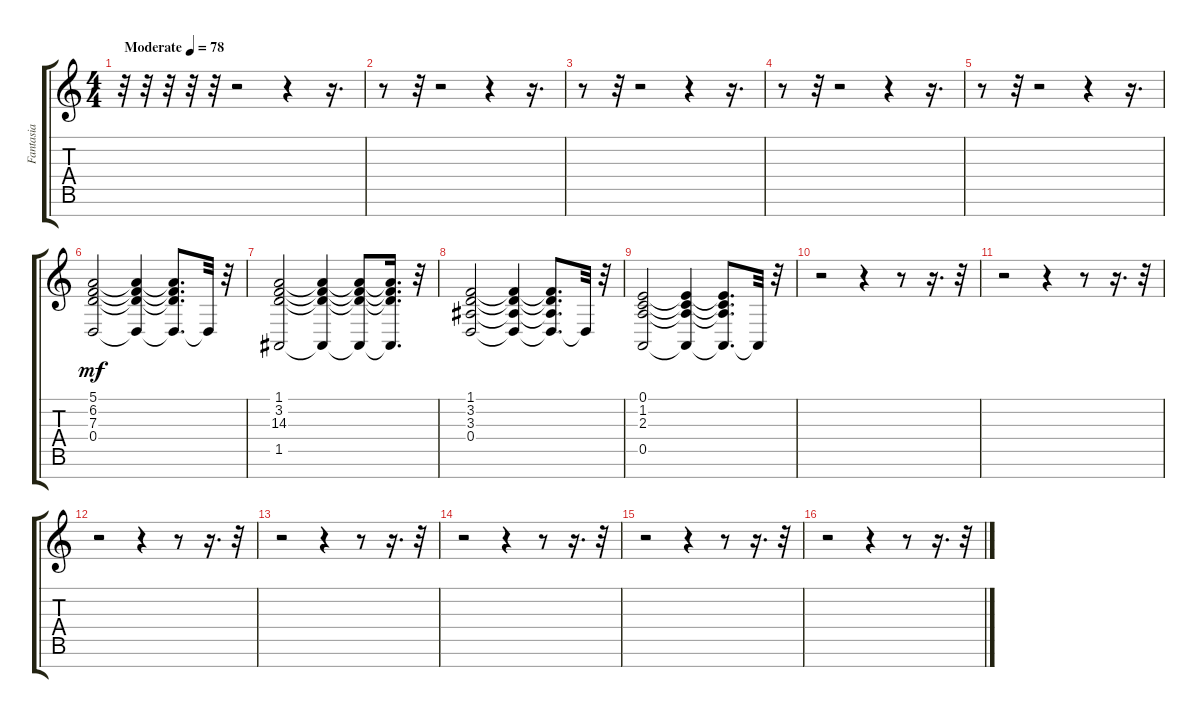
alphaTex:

\track ("Fantasia" "Fantasia") {instrument pad2warm}
\staff {score tabs}
\tuning (E4 B3 G3 D3 A2 E2 B1) {hide}
\ts (4 4)
\tempo (78 "Moderate")
\clef g2
\ks c
r.32{dy mf instrument pad2warm} r.32 r.32 r.32 r.32 r.2 r.4 r.16{d} |
r.8 r.32 r.2 r.4 r.16{d} |
r.8 r.32 r.2 r.4 r.16{d} |
r.8 r.32 r.2 r.4 r.16{d} |
r.8 r.32 r.2 r.4 r.16{d} |
(5.1 6.2 7.3 0.4).2 (5.1{t} 6.2{t} 7.3{t} 0.4{t}).4 (5.1{t} 6.2{t} 7.3{t} 0.4{t}).8{d} 0.4{t}.32 r.32 |
(1.1 3.2 14.3 1.5).2 (1.1{t} 3.2{t} 14.3{t} 1.5{t}).4 (1.1{t} 3.2{t} 14.3{t} 1.5{t}).8 (1.1{t} 3.2{t} 14.3{t} 1.5{t}).16{d} r.32 |
(1.1 3.2 3.3 0.4).2 (1.1{t} 3.2{t} 3.3{t} 0.4{t}).4 (1.1{t} 3.2{t} 3.3{t} 0.4{t}).8{d} 0.4{t}.32 r.32 |
(0.1 1.2 2.3 0.5).2 (0.1{t} 1.2{t} 2.3{t} 0.5{t}).4 (0.1{t} 1.2{t} 2.3{t} 0.5{t}).8{d} 0.5{t}.32 r.32 |
r.2 r.4 r.8 r.16{d} r.32 |
r.2 r.4 r.8 r.16{d} r.32 |
r.2 r.4 r.8 r.16{d} r.32 |
r.2 r.4 r.8 r.16{d} r.32 |
r.2 r.4 r.8 r.16{d} r.32 |
r.2 r.4 r.8 r.16{d} r.32 |
r.2 r.4 r.8 r.16{d} r.32
